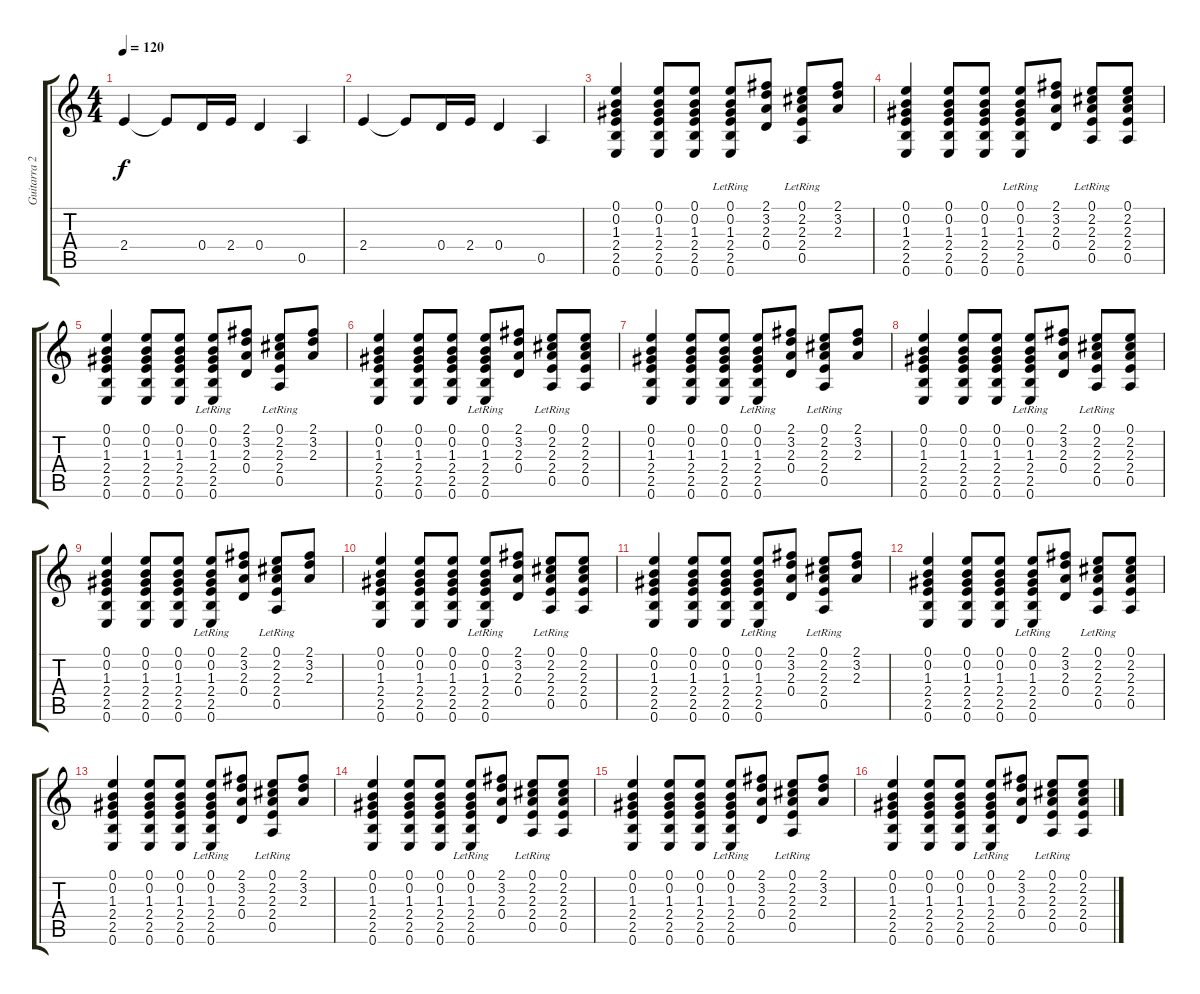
\track ("Guitarra 2" "Guitarra 2") {instrument acousticguitarsteel}
\staff {score tabs}
\tuning (E4 B3 G3 D3 A2 E2) {hide}
\ts (4 4)
\tempo 120
\clef g2
\ks c
2.4.4{dy f} 2.4{t}.8 0.4.16 2.4.16 0.4.4 0.5.4 |
2.4.4 2.4{t}.8 0.4.16 2.4.16 0.4.4 0.5.4 |
(0.1 0.2 1.3 2.4 2.5 0.6).4 (0.1 0.2 1.3 2.4 2.5 0.6).8 (0.1 0.2 1.3 2.4 2.5 0.6).8 (0.1 0.2 1.3 2.4 2.5{lr} 0.6{lr}).8 (2.1 3.2 2.3 0.4).8 (0.1 2.2 2.3 2.4{lr} 0.5{lr}).8 (2.1 3.2 2.3).8 |
(0.1 0.2 1.3 2.4 2.5 0.6).4 (0.1 0.2 1.3 2.4 2.5 0.6).8 (0.1 0.2 1.3 2.4 2.5 0.6).8 (0.1 0.2 1.3 2.4 2.5{lr} 0.6{lr}).8 (2.1 3.2 2.3 0.4).8 (0.1 2.2 2.3 2.4{lr} 0.5{lr}).8 (0.1 2.2 2.3 2.4 0.5).8 |
(0.1 0.2 1.3 2.4 2.5 0.6).4 (0.1 0.2 1.3 2.4 2.5 0.6).8 (0.1 0.2 1.3 2.4 2.5 0.6).8 (0.1 0.2 1.3 2.4 2.5{lr} 0.6{lr}).8 (2.1 3.2 2.3 0.4).8 (0.1 2.2 2.3 2.4{lr} 0.5{lr}).8 (2.1 3.2 2.3).8 |
(0.1 0.2 1.3 2.4 2.5 0.6).4 (0.1 0.2 1.3 2.4 2.5 0.6).8 (0.1 0.2 1.3 2.4 2.5 0.6).8 (0.1 0.2 1.3 2.4 2.5{lr} 0.6{lr}).8 (2.1 3.2 2.3 0.4).8 (0.1 2.2 2.3 2.4{lr} 0.5{lr}).8 (0.1 2.2 2.3 2.4 0.5).8 |
(0.1 0.2 1.3 2.4 2.5 0.6).4 (0.1 0.2 1.3 2.4 2.5 0.6).8 (0.1 0.2 1.3 2.4 2.5 0.6).8 (0.1 0.2 1.3 2.4 2.5{lr} 0.6{lr}).8 (2.1 3.2 2.3 0.4).8 (0.1 2.2 2.3 2.4{lr} 0.5{lr}).8 (2.1 3.2 2.3).8 |
(0.1 0.2 1.3 2.4 2.5 0.6).4 (0.1 0.2 1.3 2.4 2.5 0.6).8 (0.1 0.2 1.3 2.4 2.5 0.6).8 (0.1 0.2 1.3 2.4 2.5{lr} 0.6{lr}).8 (2.1 3.2 2.3 0.4).8 (0.1 2.2 2.3 2.4{lr} 0.5{lr}).8 (0.1 2.2 2.3 2.4 0.5).8 |
(0.1 0.2 1.3 2.4 2.5 0.6).4 (0.1 0.2 1.3 2.4 2.5 0.6).8 (0.1 0.2 1.3 2.4 2.5 0.6).8 (0.1 0.2 1.3 2.4 2.5{lr} 0.6{lr}).8 (2.1 3.2 2.3 0.4).8 (0.1 2.2 2.3 2.4{lr} 0.5{lr}).8 (2.1 3.2 2.3).8 |
(0.1 0.2 1.3 2.4 2.5 0.6).4 (0.1 0.2 1.3 2.4 2.5 0.6).8 (0.1 0.2 1.3 2.4 2.5 0.6).8 (0.1 0.2 1.3 2.4 2.5{lr} 0.6{lr}).8 (2.1 3.2 2.3 0.4).8 (0.1 2.2 2.3 2.4{lr} 0.5{lr}).8 (0.1 2.2 2.3 2.4 0.5).8 |
(0.1 0.2 1.3 2.4 2.5 0.6).4 (0.1 0.2 1.3 2.4 2.5 0.6).8 (0.1 0.2 1.3 2.4 2.5 0.6).8 (0.1 0.2 1.3 2.4 2.5{lr} 0.6{lr}).8 (2.1 3.2 2.3 0.4).8 (0.1 2.2 2.3 2.4{lr} 0.5{lr}).8 (2.1 3.2 2.3).8 |
(0.1 0.2 1.3 2.4 2.5 0.6).4 (0.1 0.2 1.3 2.4 2.5 0.6).8 (0.1 0.2 1.3 2.4 2.5 0.6).8 (0.1 0.2 1.3 2.4 2.5{lr} 0.6{lr}).8 (2.1 3.2 2.3 0.4).8 (0.1 2.2 2.3 2.4{lr} 0.5{lr}).8 (0.1 2.2 2.3 2.4 0.5).8 |
(0.1 0.2 1.3 2.4 2.5 0.6).4 (0.1 0.2 1.3 2.4 2.5 0.6).8 (0.1 0.2 1.3 2.4 2.5 0.6).8 (0.1 0.2 1.3 2.4 2.5{lr} 0.6{lr}).8 (2.1 3.2 2.3 0.4).8 (0.1 2.2 2.3 2.4{lr} 0.5{lr}).8 (2.1 3.2 2.3).8 |
(0.1 0.2 1.3 2.4 2.5 0.6).4 (0.1 0.2 1.3 2.4 2.5 0.6).8 (0.1 0.2 1.3 2.4 2.5 0.6).8 (0.1 0.2 1.3 2.4 2.5{lr} 0.6{lr}).8 (2.1 3.2 2.3 0.4).8 (0.1 2.2 2.3 2.4{lr} 0.5{lr}).8 (0.1 2.2 2.3 2.4 0.5).8 |
(0.1 0.2 1.3 2.4 2.5 0.6).4 (0.1 0.2 1.3 2.4 2.5 0.6).8 (0.1 0.2 1.3 2.4 2.5 0.6).8 (0.1 0.2 1.3 2.4 2.5{lr} 0.6{lr}).8 (2.1 3.2 2.3 0.4).8 (0.1 2.2 2.3 2.4{lr} 0.5{lr}).8 (2.1 3.2 2.3).8 |
(0.1 0.2 1.3 2.4 2.5 0.6).4 (0.1 0.2 1.3 2.4 2.5 0.6).8 (0.1 0.2 1.3 2.4 2.5 0.6).8 (0.1 0.2 1.3 2.4 2.5{lr} 0.6{lr}).8 (2.1 3.2 2.3 0.4).8 (0.1 2.2 2.3 2.4{lr} 0.5{lr}).8 (0.1 2.2 2.3 2.4 0.5).8
